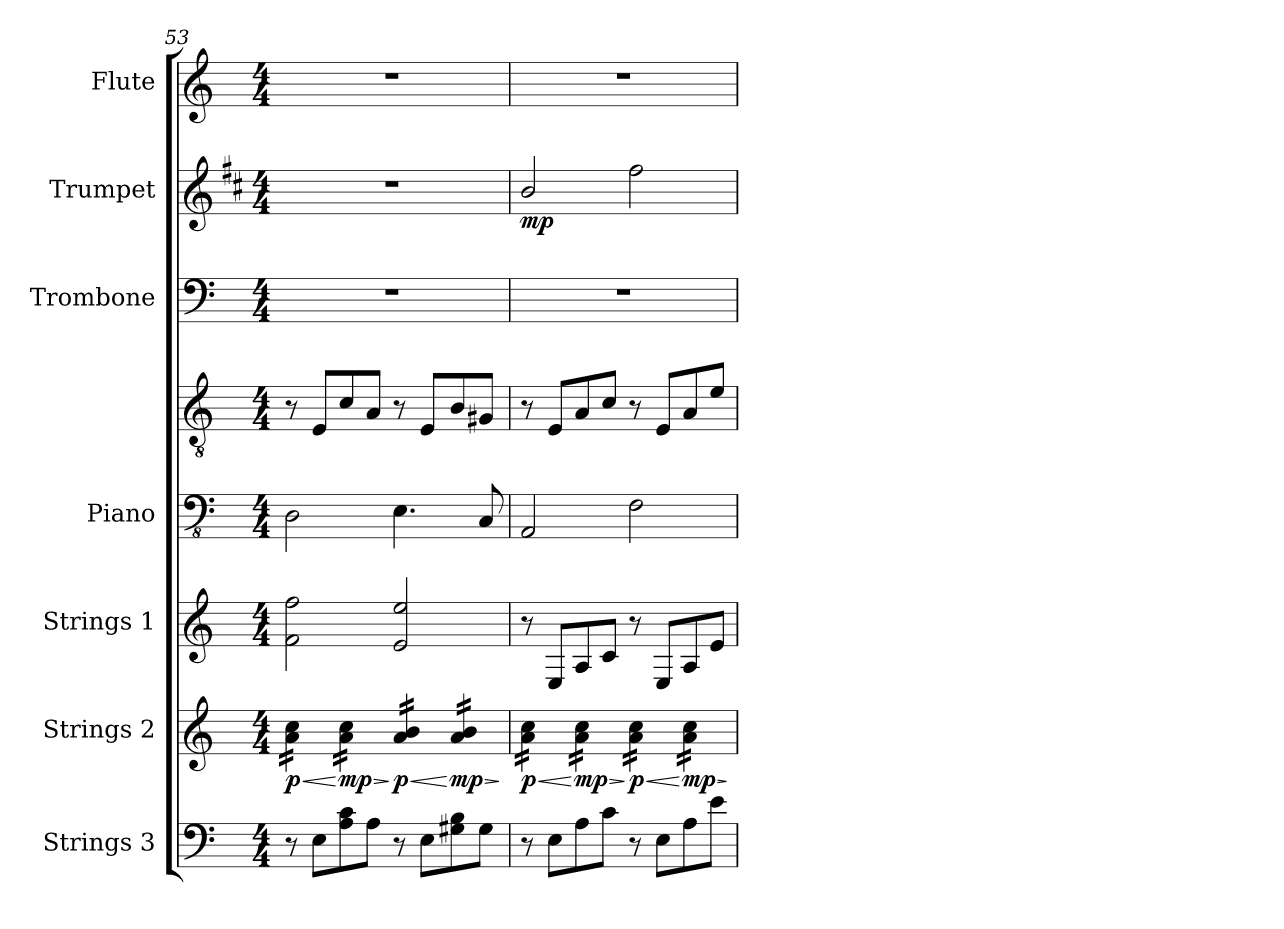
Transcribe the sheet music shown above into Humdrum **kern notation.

**kern	**kern	**dynam	**kern	**kern	**kern	**kern	**kern	**dynam	**kern
*part7	*part6	*part6	*part5	*part4	*part4	*part3	*part2	*part2	*part1
*staff8	*staff7	*staff7	*staff6	*staff5	*staff4	*staff3	*staff2	*staff2	*staff1
*I"Strings 3	*I"Strings 2	*	*I"Strings 1	*I"Piano	*	*I"Trombone	*I"Trumpet	*	*I"Flute
*I'St. 3	*I'St. 2	*	*I'St. 1	*I'Pno.	*	*I'Tbn.	*I'Tpt.	*	*I'Fl.
*clefF4	*clefG2	*	*clefG2	*clefFv4	*clefGv2	*clefF4	*clefG2	*	*clefG2
*	*	*	*	*	*	*	*ITrd1c2	*	*
*k[]	*k[]	*	*k[]	*k[]	*k[]	*k[]	*k[]	*	*k[]
*M4/4	*M4/4	*	*M4/4	*M4/4	*M4/4	*M4/4	*M4/4	*	*M4/4
=53	=53	=53	=53	=53	=53	=53	=53	=53	=53
!	!	!LO:HP:b	!	!	!	!	!	!	!
!	!	!LO:DY:n=1:b	!	!	!	!	!	!	!
*	*tremolo	*	*	*	*	*	*	*	*
8r	16a\ 16cc\LL	< p	2f\ 2ff\	2DD\	8r	1r	1r	.	1r
.	16a\ 16cc\	.	.	.	.	.	.	.	.
8E\L	16a\ 16cc\	.	.	.	8E/L	.	.	.	.
.	16a\ 16cc\JJ	.	.	.	.	.	.	.	.
!	!	!LO:HP:n=1:b	!	!	!	!	!	!	!
!	!	!LO:DY:n=2:b	!	!	!	!	!	!	!
8A\ 8c\	16a\ 16cc\LL	[ > mp	.	.	8c/	.	.	.	.
.	16a\ 16cc\	.	.	.	.	.	.	.	.
8A\J	16a\ 16cc\	.	.	.	8A/J	.	.	.	.
.	16a\ 16cc\JJ	.	.	.	.	.	.	.	.
!	!	!LO:HP:n=1:b	!	!	!	!	!	!	!
!	!	!LO:DY:n=3:b	!	!	!	!	!	!	!
8r	16a/ 16b/LL	] < p	2e/ 2ee/	4.EE\	8r	.	.	.	.
.	16a/ 16b/	.	.	.	.	.	.	.	.
8E\L	16a/ 16b/	.	.	.	8E/L	.	.	.	.
.	16a/ 16b/JJ	.	.	.	.	.	.	.	.
!	!	!LO:HP:n=1:b	!	!	!	!	!	!	!
!	!	!LO:DY:n=4:b	!	!	!	!	!	!	!
8G#X\ 8B\	16a/ 16b/LL	[ > mp	.	.	8B/	.	.	.	.
.	16a/ 16b/	.	.	.	.	.	.	.	.
8G#\J	16a/ 16b/	.	.	8CC/	8G#X/J	.	.	.	.
.	16a/ 16b/JJ	.	.	.	.	.	.	.	.
.	.	]	.	.	.	.	.	.	.
!!LO:LB:g=z
=54	=54	=54	=54	=54	=54	=54	=54	=54	=54
!	!	!LO:HP:b	!	!	!	!	!	!	!
!	!	!LO:DY:n=1:b	!	!	!	!	!	!LO:DY:b	!
8r	16a\ 16cc\LL	< p	8r	2AAA/	8r	1r	2a/	mp	1r
.	16a\ 16cc\	.	.	.	.	.	.	.	.
8E\L	16a\ 16cc\	.	8E/L	.	8E/L	.	.	.	.
.	16a\ 16cc\JJ	.	.	.	.	.	.	.	.
!	!	!LO:HP:n=1:b	!	!	!	!	!	!	!
!	!	!LO:DY:n=2:b	!	!	!	!	!	!	!
8A\	16a\ 16cc\LL	[ > mp	8A/	.	8A/	.	.	.	.
.	16a\ 16cc\	.	.	.	.	.	.	.	.
8c\J	16a\ 16cc\	.	8c/J	.	8c/J	.	.	.	.
.	16a\ 16cc\JJ	.	.	.	.	.	.	.	.
!	!	!LO:HP:n=1:b	!	!	!	!	!	!	!
!	!	!LO:DY:n=3:b	!	!	!	!	!	!	!
8r	16a\ 16cc\LL	] < p	8r	2FF\	8r	.	2ee\	.	.
.	16a\ 16cc\	.	.	.	.	.	.	.	.
8E\L	16a\ 16cc\	.	8E/L	.	8E/L	.	.	.	.
.	16a\ 16cc\JJ	.	.	.	.	.	.	.	.
!	!	!LO:HP:n=1:b	!	!	!	!	!	!	!
!	!	!LO:DY:n=4:b	!	!	!	!	!	!	!
8A\	16a\ 16cc\LL	[ > mp	8A/	.	8A/	.	.	.	.
.	16a\ 16cc\	.	.	.	.	.	.	.	.
8e\J	16a\ 16cc\	.	8e/J	.	8e/J	.	.	.	.
.	16a\ 16cc\JJ	.	.	.	.	.	.	.	.
*	*Xtremolo	*	*	*	*	*	*	*	*
.	.	]	.	.	.	.	.	.	.
=	=	=	=	=	=	=	=	=	=
*-	*-	*-	*-	*-	*-	*-	*-	*-	*-
